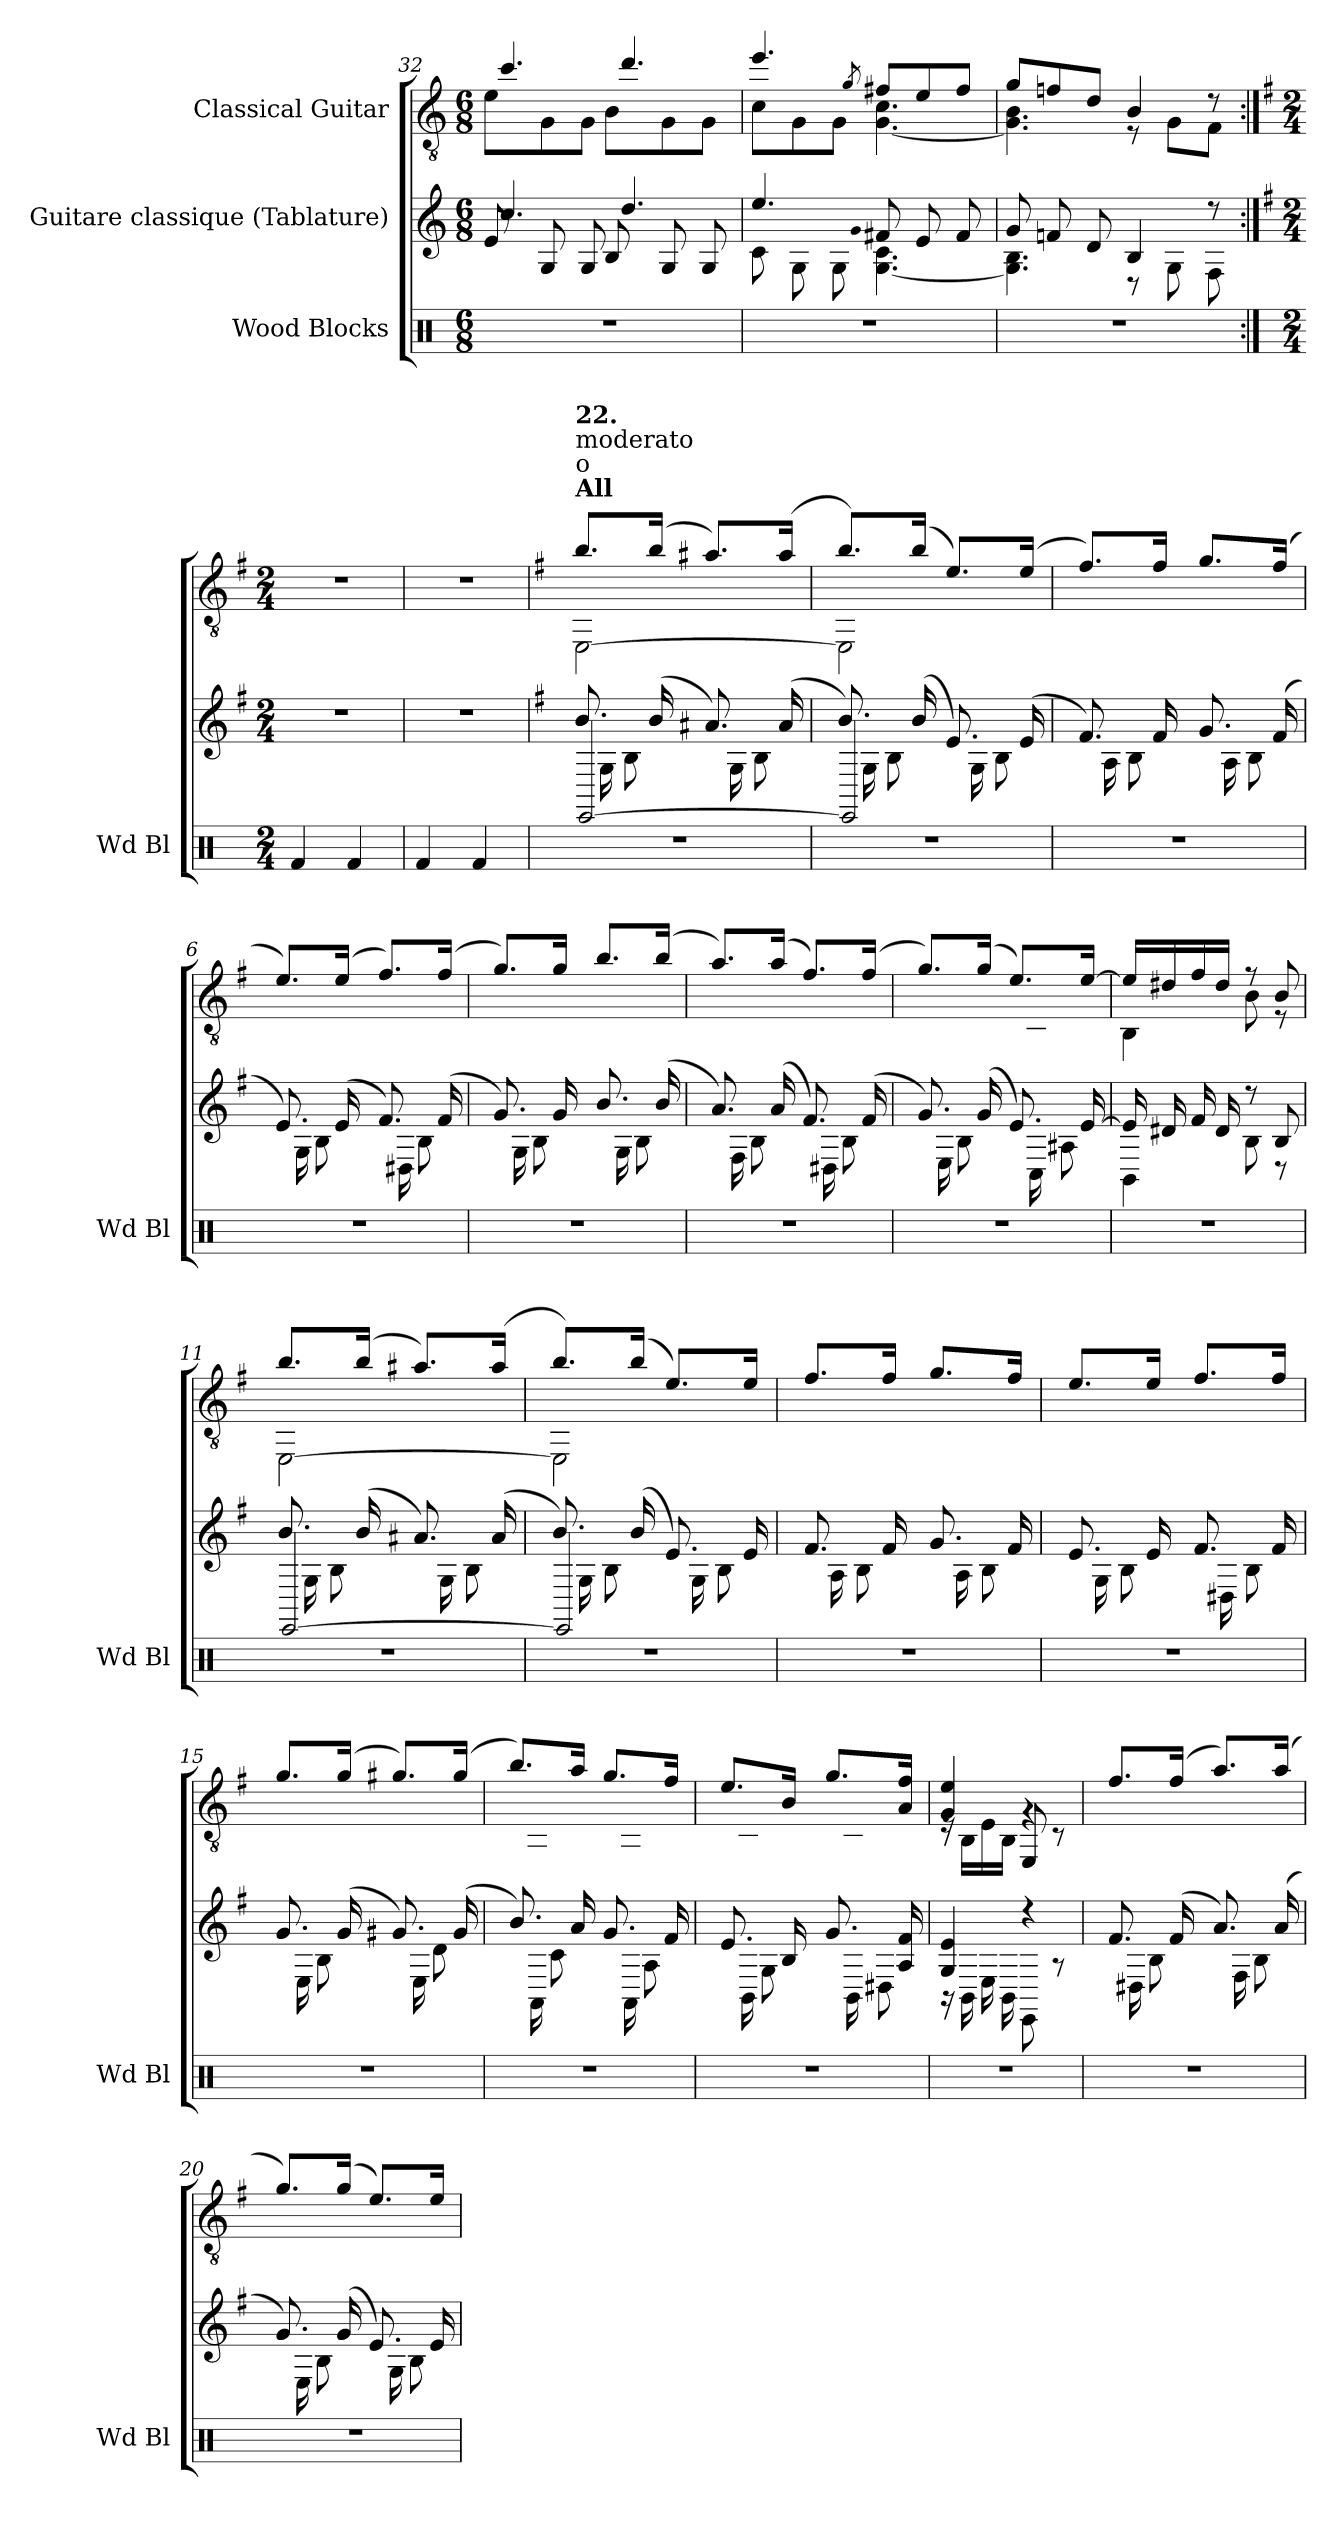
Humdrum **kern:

**kern	**kern	**kern
*part3	*part2	*part1
*staff3	*staff2	*staff1
*I"Wood Blocks	*I"Guitare classique (Tablature)	*I"Classical Guitar
*I'Wd Bl	*	*
*clefX	*	*clefGv2
*k[]	*k[]	*k[]
*M6/8	*M6/8	*M6/8
=32	=32	=32
*	*^	*^
*	*	*^	*	*^
2.r	4.cc	4.eyy	8e<	4.cc/	4.e/yy	8e<\L
.	.	.	8G<	.	.	8G<\
.	.	.	8G	.	.	8G\J
.	4.dd	4.Byy	8B	4.dd/	4.B/yy	8B\L
.	.	.	8G	.	.	8G\
.	.	.	8G	.	.	8G\J
*	*	*v	*v	*	*	*
*	*	*	*	*v	*v
=33	=33	=33	=33	=33
2.r	4.cyy< 4.ee<	8c	4.c/yy< 4.ee/<	8c\L
.	.	8G<	.	8G<\
.	.	8G<	.	8G<\J
.	qg	.	8qg/	.
.	8f#X	[4.G< 4.c<	8f#X/L	[4.G\< 4.c\<
.	8e	.	8e/	.
.	8f#	.	8f#/J	.
=34	=34	=34	=34	=34
2.r	8g	4.G] 4.B	8g/L	4.G\] 4.B\
.	8fn	.	8fn/	.
.	8d	.	8d/J	.
.	4B	8r	4B/	8r
.	.	8G	.	8G\L
.	8r	8F<	8rd	8F<\J
*	*v	*v	*	*
*	*	*v	*v
!!LO:LB:g=z
=1:|!	=1:|!	=1:|!
*stria1	*stria6	*
*	*k[f#]	*k[f#]
*M2/4	*M2/4	*M2/4
*	*	*MM72
4Rf/	2r	2r
4Rf/	.	.
=2	=2	=2
4Rf/	2r	2r
4Rf/	.	.
=3	=3	=3
*	*k[f#]	*k[f#]
*	*	*MM72
*	*^	*^
*	*	*^	*	*^
!	!	!	!	!LO:TX:a:B:t=All	!	!
!	!	!	!	!LO:TX:a:t=o	!	!
!	!	!	!	!LO:TX:a:t=moderato	!	!
!	!	!	!	!LO:TX:a:B:t=22.	!	!
2r	8.b	16byy	[2EE	8.b/L	16b\LLyy	[2EE\
.	.	16G	.	.	16G/J	.
.	.	8B	.	.	8B/J	.
.	(>16b	.	.	(>16b/Jk	.	.
.	8.a#X)	16a#yy	.	8.a#X/L)	16a#\LLyy	.
.	.	16G	.	.	16G\J	.
.	.	8B	.	.	8B\J	.
.	(>16a#	.	.	(>16a#/Jk	.	.
=4	=4	=4	=4	=4	=4	=4
2r	8.b)	16byy	2EE]	8.b/L)	16b\LLyy	2EE\]
.	.	16G	.	.	16G/J	.
.	.	8B	.	.	8B/J	.
.	(>16b	.	.	(>16b/Jk	.	.
.	8.e)	16eyy	.	8.e/L)	16e\LLyy	.
.	.	16G	.	.	16G\J	.
.	.	8B	.	.	8B\J	.
.	(>16e	.	.	(>16e/Jk	.	.
*	*	*v	*v	*	*	*
*	*	*	*	*v	*v
=5	=5	=5	=5	=5
2r	8.f#)	16f#yy	8.f#/L)	16f#\LLyy
.	.	16A<	.	16A<\J
.	.	8B	.	8B\J
.	16f#	.	16f#/Jk	.
.	8.g	16gyy	8.g/L	16g\LLyy
.	.	16A	.	16A\J
.	.	8B	.	8B\J
.	(>16f#	.	(>16f#/Jk	.
=6	=6	=6	=6	=6
2r	8.e)	16eyy	8.e/L)	16e\LLyy
.	.	16G	.	16G\J
.	.	8B	.	8B\J
.	(>16e	.	(>16e/Jk	.
.	8.f#)	16f#yy	8.f#/L)	16f#\LLyy
.	.	16D#X<	.	16D#X<\J
.	.	8B<	.	8B<\J
.	(>16f#	.	(>16f#/Jk	.
!!LO:LB:g=z	!!
=7	=7	=7	=7	=7
2r	8.g)	16gyy	8.g/L)	16g\LLyy
.	.	16G	.	16G\J
.	.	8B	.	8B\J
.	16g	.	16g/Jk	.
.	8.b	16byy	8.b/L	16b\LLyy
.	.	16G	.	16G\J
.	.	8B	.	8B\J
.	(>16b	.	(>16b/Jk	.
=8	=8	=8	=8	=8
2r	8.a)	16ayy	8.a/L)	16a\LLyy
.	.	16F#<	.	16F#<\J
.	.	8B<	.	8B<\J
.	(>16a	.	(>16a/Jk	.
.	8.f#)	16f#yy	8.f#/L)	16f#\LLyy
.	.	16D#X<	.	16D#X<\J
.	.	8B<	.	8B<\J
.	(>16f#	.	(>16f#/Jk	.
=9	=9	=9	=9	=9
2r	8.g)	16gyy	8.g/L)	16g\LLyy
.	.	16E<	.	16E<\J
.	.	8B	.	8B\J
.	(>16g	.	(>16g/Jk	.
.	8.e)	16eyy	8.e/L)	16e\LLyy
.	.	16C<	.	16C<\J
.	.	8A#X<	.	8A#X<\J
.	[16e	.	[16e/Jk	.
=10	=10	=10	=10	=10
2r	16e]	4BB<	16e/LL]	4BB<\
.	16d#X	.	16d#X/	.
.	16f#	.	16f#/	.
.	16d#	.	16d#/JJ	.
.	8r	8B<	8r	8B<\
.	8B	8r	8B/	8r
=11	=11	=11	=11	=11
*	*	*^	*	*^
2r	8.b	16byy	[2EE	8.b/L	16b\LLyy	[2EE\
.	.	16G	.	.	16G/J	.
.	.	8B	.	.	8B/J	.
.	(>16b	.	.	(>16b/Jk	.	.
.	8.a#X)	16a#yy	.	8.a#X/L)	16a#\LLyy	.
.	.	16G	.	.	16G\J	.
.	.	8B	.	.	8B\J	.
.	(>16a#	.	.	(>16a#/Jk	.	.
!!LO:LB:g=z	!!	!!
=12	=12	=12	=12	=12	=12	=12
2r	8.b)	16byy	2EE]	8.b/L)	16b\LLyy	2EE\]
.	.	16G	.	.	16G/J	.
.	.	8B	.	.	8B/J	.
.	(>16b	.	.	(>16b/Jk	.	.
.	8.e)	16eyy	.	8.e/L)	16e\LLyy	.
.	.	16G	.	.	16G\J	.
.	.	8B	.	.	8B\J	.
.	16e	.	.	16e/Jk	.	.
*	*	*v	*v	*	*	*
*	*	*	*	*v	*v
=13	=13	=13	=13	=13
2r	8.f#	16f#yy	8.f#/L	16f#\LLyy
.	.	16A	.	16A\J
.	.	8B	.	8B\J
.	16f#	.	16f#/Jk	.
.	8.g	16gyy	8.g/L	16g\LLyy
.	.	16A	.	16A\J
.	.	8B	.	8B\J
.	16f#	.	16f#/Jk	.
=14	=14	=14	=14	=14
2r	8.e	16eyy	8.e/L	16e\LLyy
.	.	16G	.	16G\J
.	.	8B	.	8B\J
.	16e	.	16e/Jk	.
.	8.f#	16f#yy	8.f#/L	16f#\LLyy
.	.	16D#X	.	16D#X\J
.	.	8B	.	8B\J
.	16f#	.	16f#/Jk	.
=15	=15	=15	=15	=15
2r	8.g	16gyy	8.g/L	16g\LLyy
.	.	16E	.	16E\J
.	.	8B	.	8B\J
.	(>16g	.	(>16g/Jk	.
.	8.g#X)	16g#yy	8.g#X/L)	16g#\LLyy
.	.	16E<	.	16E<\J
.	.	8d<	.	8d<\J
.	(>16g#	.	(>16g#/Jk	.
=16	=16	=16	=16	=16
2r	8.b)	16byy	8.b/L)	16b\LLyy
.	.	16AA	.	16AA\J
.	.	8c<	.	8c<\J
.	16a	.	16a/Jk	.
.	8.g	16gyy	8.g/L	16g\LLyy
.	.	16AA	.	16AA\J
.	.	8A<	.	8A<\J
.	16f#	.	16f#/Jk	.
!!LO:PB:g=z	!!
=17	=17	=17	=17	=17
2r	8.e	16eyy	8.e/L	16e\LLyy
.	.	16BB<	.	16BB<\J
.	.	8G	.	8G\J
.	16B	.	16B/Jk	.
.	8.g	16gyy	8.g/L	16g\LLyy
.	.	16BB<	.	16BB<\J
.	.	8D#X<	.	8D#X<\J
.	16A 16f#	.	16A/ 16f#/Jk	.
=18	=18	=18	=18	=18
2r	4G 4e	16r	4G/ 4e/	16rE
.	.	16BB<	.	16BB<\LL
.	.	16E<	.	16E<\
.	.	16BB<	.	16BB<\JJ
.	4r	8EE	4rG	8EE/
.	.	8r	.	8r
=19	=19	=19	=19	=19
2r	8.f#	16f#yy	8.f#/L	16f#\LLyy
.	.	16D#X<	.	16D#X<\J
.	.	8B	.	8B\J
.	(>16f#	.	(>16f#/Jk	.
.	8.a)	16ayy	8.a/L)	16a\LLyy
.	.	16F#<	.	16F#<\J
.	.	8B	.	8B\J
.	(>16a	.	(>16a/Jk	.
=20	=20	=20	=20	=20
2r	8.g)	16gyy	8.g/L)	16g\LLyy
.	.	16E<	.	16E<\J
.	.	8B	.	8B\J
.	(>16g	.	(>16g/Jk	.
.	8.e)	16eyy	8.e/L)	16e\LLyy
.	.	16G	.	16G\J
.	.	8B	.	8B\J
.	16e	.	16e/Jk	.
*	*v	*v	*	*
*	*	*v	*v
=	=	=
*-	*-	*-
